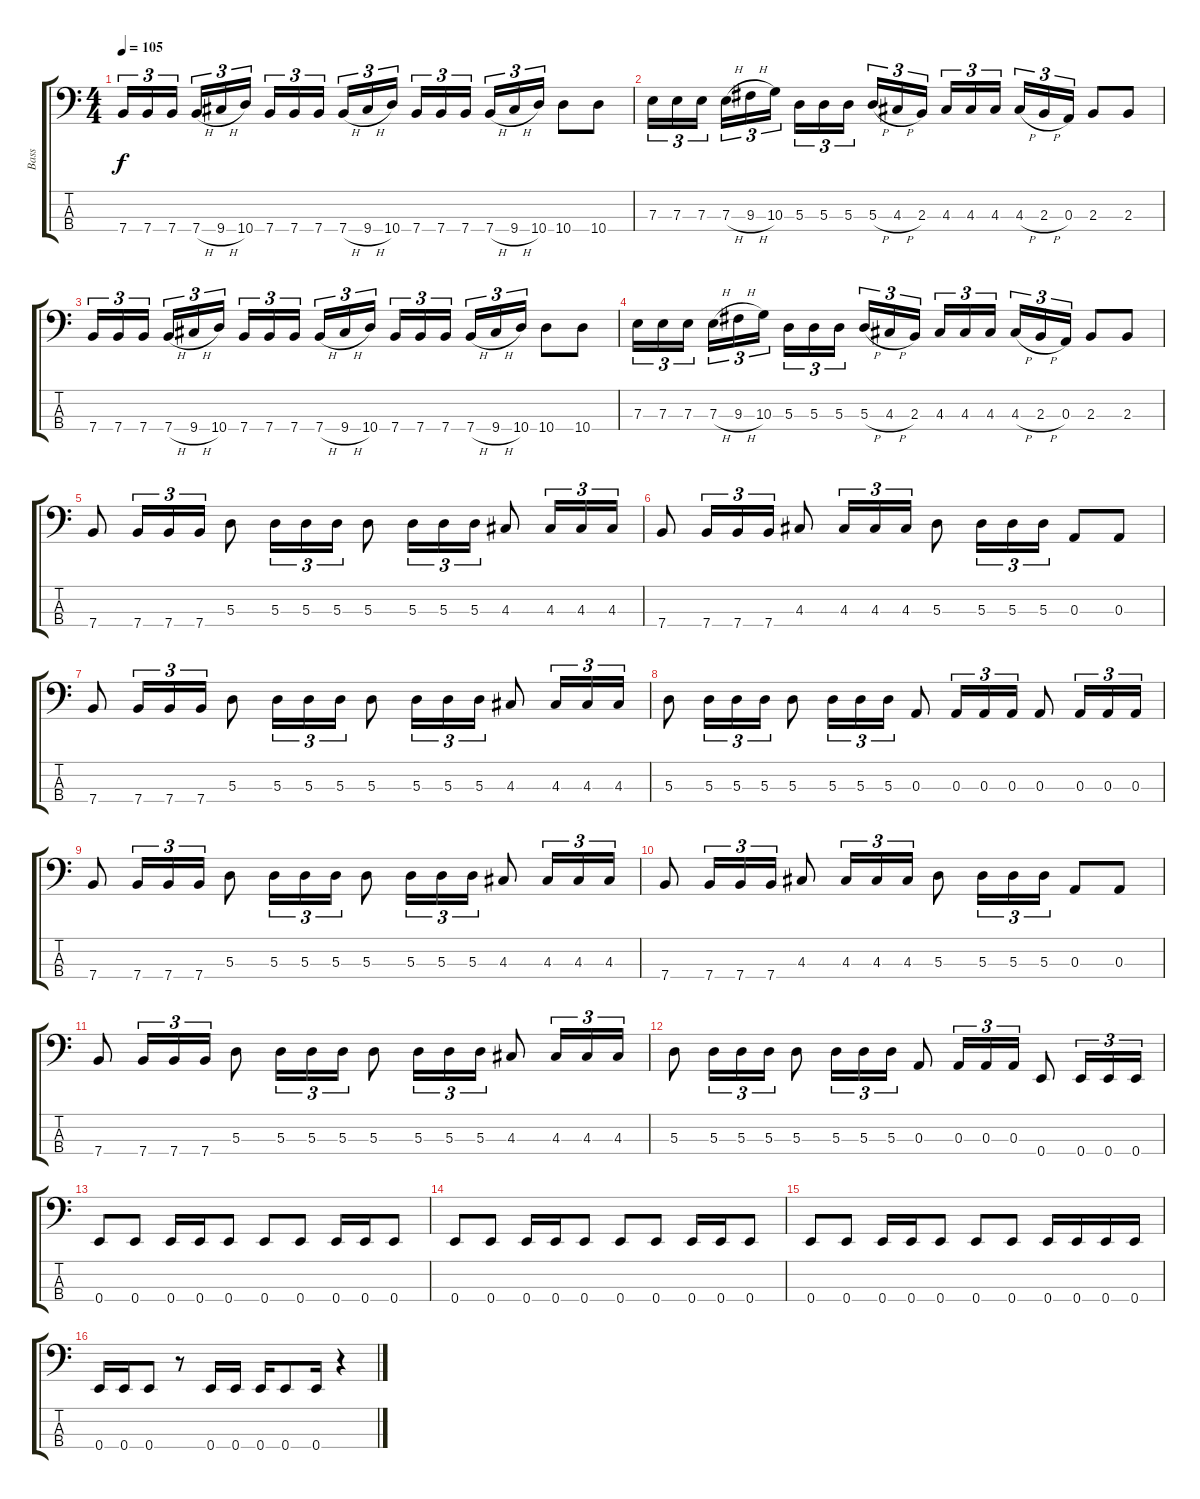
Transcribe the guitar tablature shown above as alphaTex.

\track ("Bass" "Bass") {instrument electricbasspick}
\staff {score tabs}
\tuning (G2 D2 A1 E1) {hide}
\ts (4 4)
\tempo 105
\clef f4
\ks c
7.4.16{tu (3 2) dy f} 7.4.16{tu (3 2)} 7.4.16{tu (3 2)} 7.4{h}.16{tu (3 2)} 9.4{h}.16{tu (3 2)} 10.4.16{tu (3 2)} 7.4.16{tu (3 2)} 7.4.16{tu (3 2)} 7.4.16{tu (3 2)} 7.4{h}.16{tu (3 2)} 9.4{h}.16{tu (3 2)} 10.4.16{tu (3 2)} 7.4.16{tu (3 2)} 7.4.16{tu (3 2)} 7.4.16{tu (3 2)} 7.4{h}.16{tu (3 2)} 9.4{h}.16{tu (3 2)} 10.4.16{tu (3 2)} 10.4.8 10.4.8 |
7.3.16{tu (3 2)} 7.3.16{tu (3 2)} 7.3.16{tu (3 2)} 7.3{h}.16{tu (3 2)} 9.3{h}.16{tu (3 2)} 10.3.16{tu (3 2)} 5.3.16{tu (3 2)} 5.3.16{tu (3 2)} 5.3.16{tu (3 2)} 5.3{h}.16{tu (3 2)} 4.3{h}.16{tu (3 2)} 2.3.16{tu (3 2)} 4.3.16{tu (3 2)} 4.3.16{tu (3 2)} 4.3.16{tu (3 2)} 4.3{h}.16{tu (3 2)} 2.3{h}.16{tu (3 2)} 0.3.16{tu (3 2)} 2.3.8 2.3.8 |
7.4.16{tu (3 2)} 7.4.16{tu (3 2)} 7.4.16{tu (3 2)} 7.4{h}.16{tu (3 2)} 9.4{h}.16{tu (3 2)} 10.4.16{tu (3 2)} 7.4.16{tu (3 2)} 7.4.16{tu (3 2)} 7.4.16{tu (3 2)} 7.4{h}.16{tu (3 2)} 9.4{h}.16{tu (3 2)} 10.4.16{tu (3 2)} 7.4.16{tu (3 2)} 7.4.16{tu (3 2)} 7.4.16{tu (3 2)} 7.4{h}.16{tu (3 2)} 9.4{h}.16{tu (3 2)} 10.4.16{tu (3 2)} 10.4.8 10.4.8 |
7.3.16{tu (3 2)} 7.3.16{tu (3 2)} 7.3.16{tu (3 2)} 7.3{h}.16{tu (3 2)} 9.3{h}.16{tu (3 2)} 10.3.16{tu (3 2)} 5.3.16{tu (3 2)} 5.3.16{tu (3 2)} 5.3.16{tu (3 2)} 5.3{h}.16{tu (3 2)} 4.3{h}.16{tu (3 2)} 2.3.16{tu (3 2)} 4.3.16{tu (3 2)} 4.3.16{tu (3 2)} 4.3.16{tu (3 2)} 4.3{h}.16{tu (3 2)} 2.3{h}.16{tu (3 2)} 0.3.16{tu (3 2)} 2.3.8 2.3.8 |
7.4.8 7.4.16{tu (3 2)} 7.4.16{tu (3 2)} 7.4.16{tu (3 2)} 5.3.8 5.3.16{tu (3 2)} 5.3.16{tu (3 2)} 5.3.16{tu (3 2)} 5.3.8 5.3.16{tu (3 2)} 5.3.16{tu (3 2)} 5.3.16{tu (3 2)} 4.3.8 4.3.16{tu (3 2)} 4.3.16{tu (3 2)} 4.3.16{tu (3 2)} |
7.4.8 7.4.16{tu (3 2)} 7.4.16{tu (3 2)} 7.4.16{tu (3 2)} 4.3.8 4.3.16{tu (3 2)} 4.3.16{tu (3 2)} 4.3.16{tu (3 2)} 5.3.8 5.3.16{tu (3 2)} 5.3.16{tu (3 2)} 5.3.16{tu (3 2)} 0.3.8 0.3.8 |
7.4.8 7.4.16{tu (3 2)} 7.4.16{tu (3 2)} 7.4.16{tu (3 2)} 5.3.8 5.3.16{tu (3 2)} 5.3.16{tu (3 2)} 5.3.16{tu (3 2)} 5.3.8 5.3.16{tu (3 2)} 5.3.16{tu (3 2)} 5.3.16{tu (3 2)} 4.3.8 4.3.16{tu (3 2)} 4.3.16{tu (3 2)} 4.3.16{tu (3 2)} |
5.3.8 5.3.16{tu (3 2)} 5.3.16{tu (3 2)} 5.3.16{tu (3 2)} 5.3.8 5.3.16{tu (3 2)} 5.3.16{tu (3 2)} 5.3.16{tu (3 2)} 0.3.8 0.3.16{tu (3 2)} 0.3.16{tu (3 2)} 0.3.16{tu (3 2)} 0.3.8 0.3.16{tu (3 2)} 0.3.16{tu (3 2)} 0.3.16{tu (3 2)} |
7.4.8 7.4.16{tu (3 2)} 7.4.16{tu (3 2)} 7.4.16{tu (3 2)} 5.3.8 5.3.16{tu (3 2)} 5.3.16{tu (3 2)} 5.3.16{tu (3 2)} 5.3.8 5.3.16{tu (3 2)} 5.3.16{tu (3 2)} 5.3.16{tu (3 2)} 4.3.8 4.3.16{tu (3 2)} 4.3.16{tu (3 2)} 4.3.16{tu (3 2)} |
7.4.8 7.4.16{tu (3 2)} 7.4.16{tu (3 2)} 7.4.16{tu (3 2)} 4.3.8 4.3.16{tu (3 2)} 4.3.16{tu (3 2)} 4.3.16{tu (3 2)} 5.3.8 5.3.16{tu (3 2)} 5.3.16{tu (3 2)} 5.3.16{tu (3 2)} 0.3.8 0.3.8 |
7.4.8 7.4.16{tu (3 2)} 7.4.16{tu (3 2)} 7.4.16{tu (3 2)} 5.3.8 5.3.16{tu (3 2)} 5.3.16{tu (3 2)} 5.3.16{tu (3 2)} 5.3.8 5.3.16{tu (3 2)} 5.3.16{tu (3 2)} 5.3.16{tu (3 2)} 4.3.8 4.3.16{tu (3 2)} 4.3.16{tu (3 2)} 4.3.16{tu (3 2)} |
5.3.8 5.3.16{tu (3 2)} 5.3.16{tu (3 2)} 5.3.16{tu (3 2)} 5.3.8 5.3.16{tu (3 2)} 5.3.16{tu (3 2)} 5.3.16{tu (3 2)} 0.3.8 0.3.16{tu (3 2)} 0.3.16{tu (3 2)} 0.3.16{tu (3 2)} 0.4.8 0.4.16{tu (3 2)} 0.4.16{tu (3 2)} 0.4.16{tu (3 2)} |
0.4.8 0.4.8 0.4.16 0.4.16 0.4.8 0.4.8 0.4.8 0.4.16 0.4.16 0.4.8 |
0.4.8 0.4.8 0.4.16 0.4.16 0.4.8 0.4.8 0.4.8 0.4.16 0.4.16 0.4.8 |
0.4.8 0.4.8 0.4.16 0.4.16 0.4.8 0.4.8 0.4.8 0.4.16 0.4.16 0.4.16 0.4.16 |
0.4.16 0.4.16 0.4.8 r.8 0.4.16 0.4.16 0.4.16 0.4.8 0.4.16 r.4
